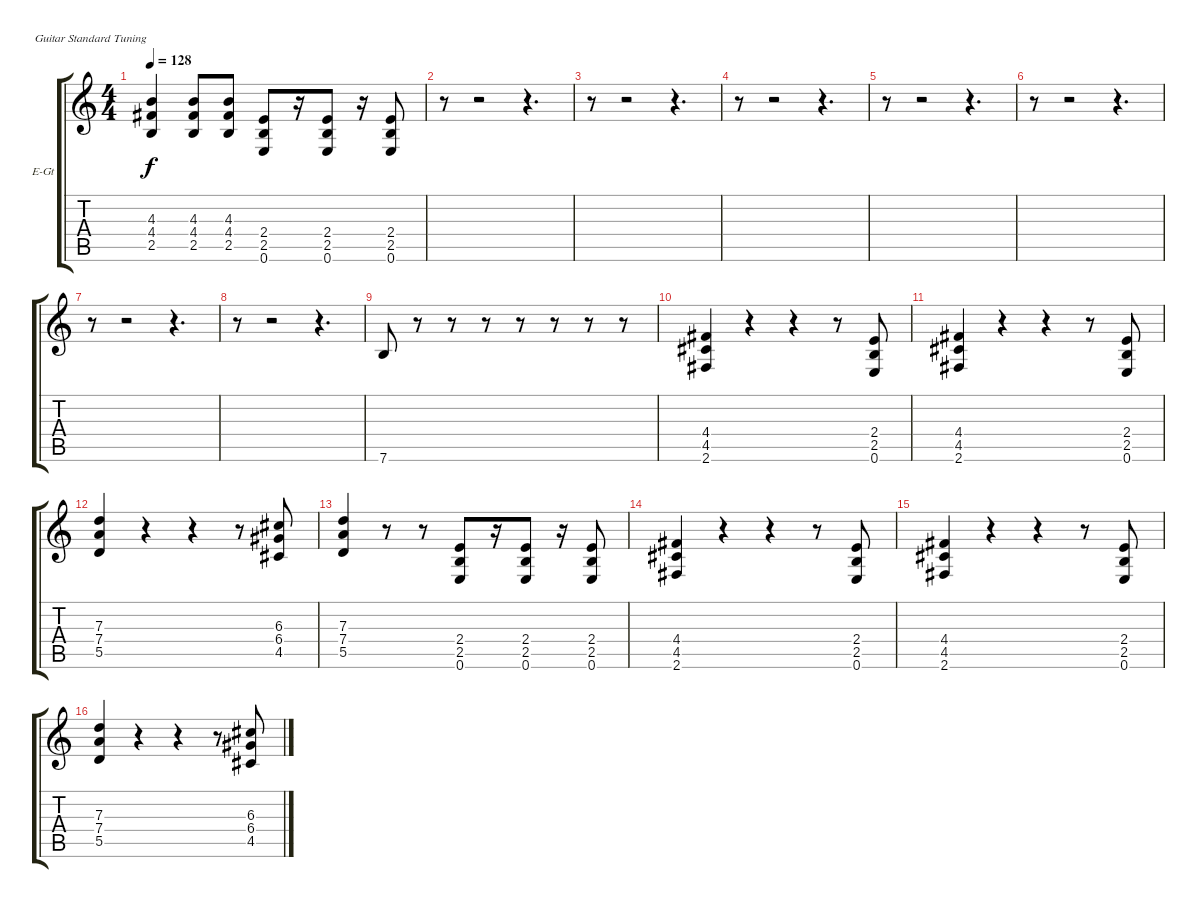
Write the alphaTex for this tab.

\bracketExtendMode groupsimilarinstruments
\firstSystemTrackNameOrientation horizontal
\otherSystemsTrackNameOrientation horizontal
\track ("Гитара" "E-Gt") {instrument distortionguitar}
\staff {score tabs}
\tuning (E4 B3 G3 D3 A2 E2)
\ts (4 4)
\tempo 128
\clef g2
\ks c
(4.3 4.4 2.5).4{dy f} (4.3 4.4 2.5).8 (4.3 4.4 2.5).8 (2.4 2.5 0.6).8 r.16 (2.4 2.5 0.6).8 r.16 (2.4 2.5 0.6).8 |
r.8 r.2 r.4{d} |
r.8 r.2 r.4{d} |
r.8 r.2 r.4{d} |
r.8 r.2 r.4{d} |
r.8 r.2 r.4{d} |
r.8 r.2 r.4{d} |
r.8 r.2 r.4{d} |
7.6.8 r.8 r.8 r.8 r.8 r.8 r.8 r.8 |
(4.4 4.5 2.6).4 r.4 r.4 r.8 (2.4 2.5 0.6).8 |
(4.4 4.5 2.6).4 r.4 r.4 r.8 (2.4 2.5 0.6).8 |
(7.3 7.4 5.5).4 r.4 r.4 r.8 (6.3 6.4 4.5).8 |
(7.3 7.4 5.5).4 r.8 r.8 (2.4 2.5 0.6).8 r.16 (2.4 2.5 0.6).8 r.16 (2.4 2.5 0.6).8 |
(4.4 4.5 2.6).4 r.4 r.4 r.8 (2.4 2.5 0.6).8 |
(4.4 4.5 2.6).4 r.4 r.4 r.8 (2.4 2.5 0.6).8 |
(7.3 7.4 5.5).4 r.4 r.4 r.8 (6.3 6.4 4.5).8
